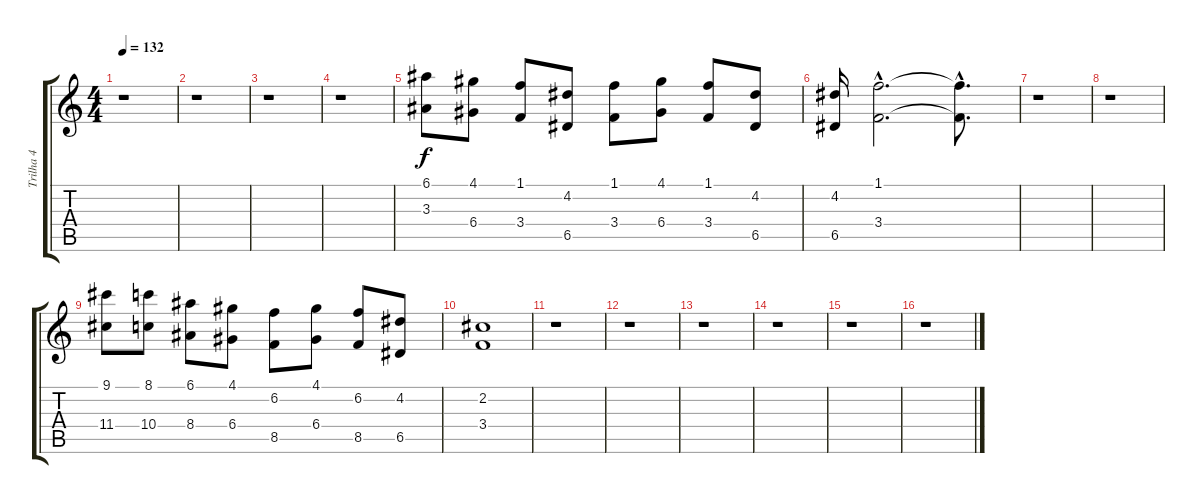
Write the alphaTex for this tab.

\track ("Trilha 4" "Trilha 4") {instrument acousticguitarsteel}
\staff {score tabs}
\tuning (E4 B3 G3 D3 A2 E2) {hide}
\ts (4 4)
\tempo 132
\clef g2
\ks c
r.1{dy f} |
r.1 |
r.1 |
r.1 |
(6.1 3.3).8 (4.1 6.4).8 (1.1 3.4).8 (4.2 6.5).8 (1.1 3.4).8 (4.1 6.4).8 (1.1 3.4).8 (4.2 6.5).8 |
(4.2 6.5).16 (1.1{hac} 3.4{hac}).2{d} (1.1{hac t} 3.4{hac t}).8{d} |
r.1 |
r.1 |
(9.1 11.4).8 (8.1 10.4).8 (6.1 8.4).8 (4.1 6.4).8 (6.2 8.5).8 (4.1 6.4).8 (6.2 8.5).8 (4.2 6.5).8 |
(2.2 3.4).1 |
r.1 |
r.1 |
r.1 |
r.1 |
r.1 |
r.1
